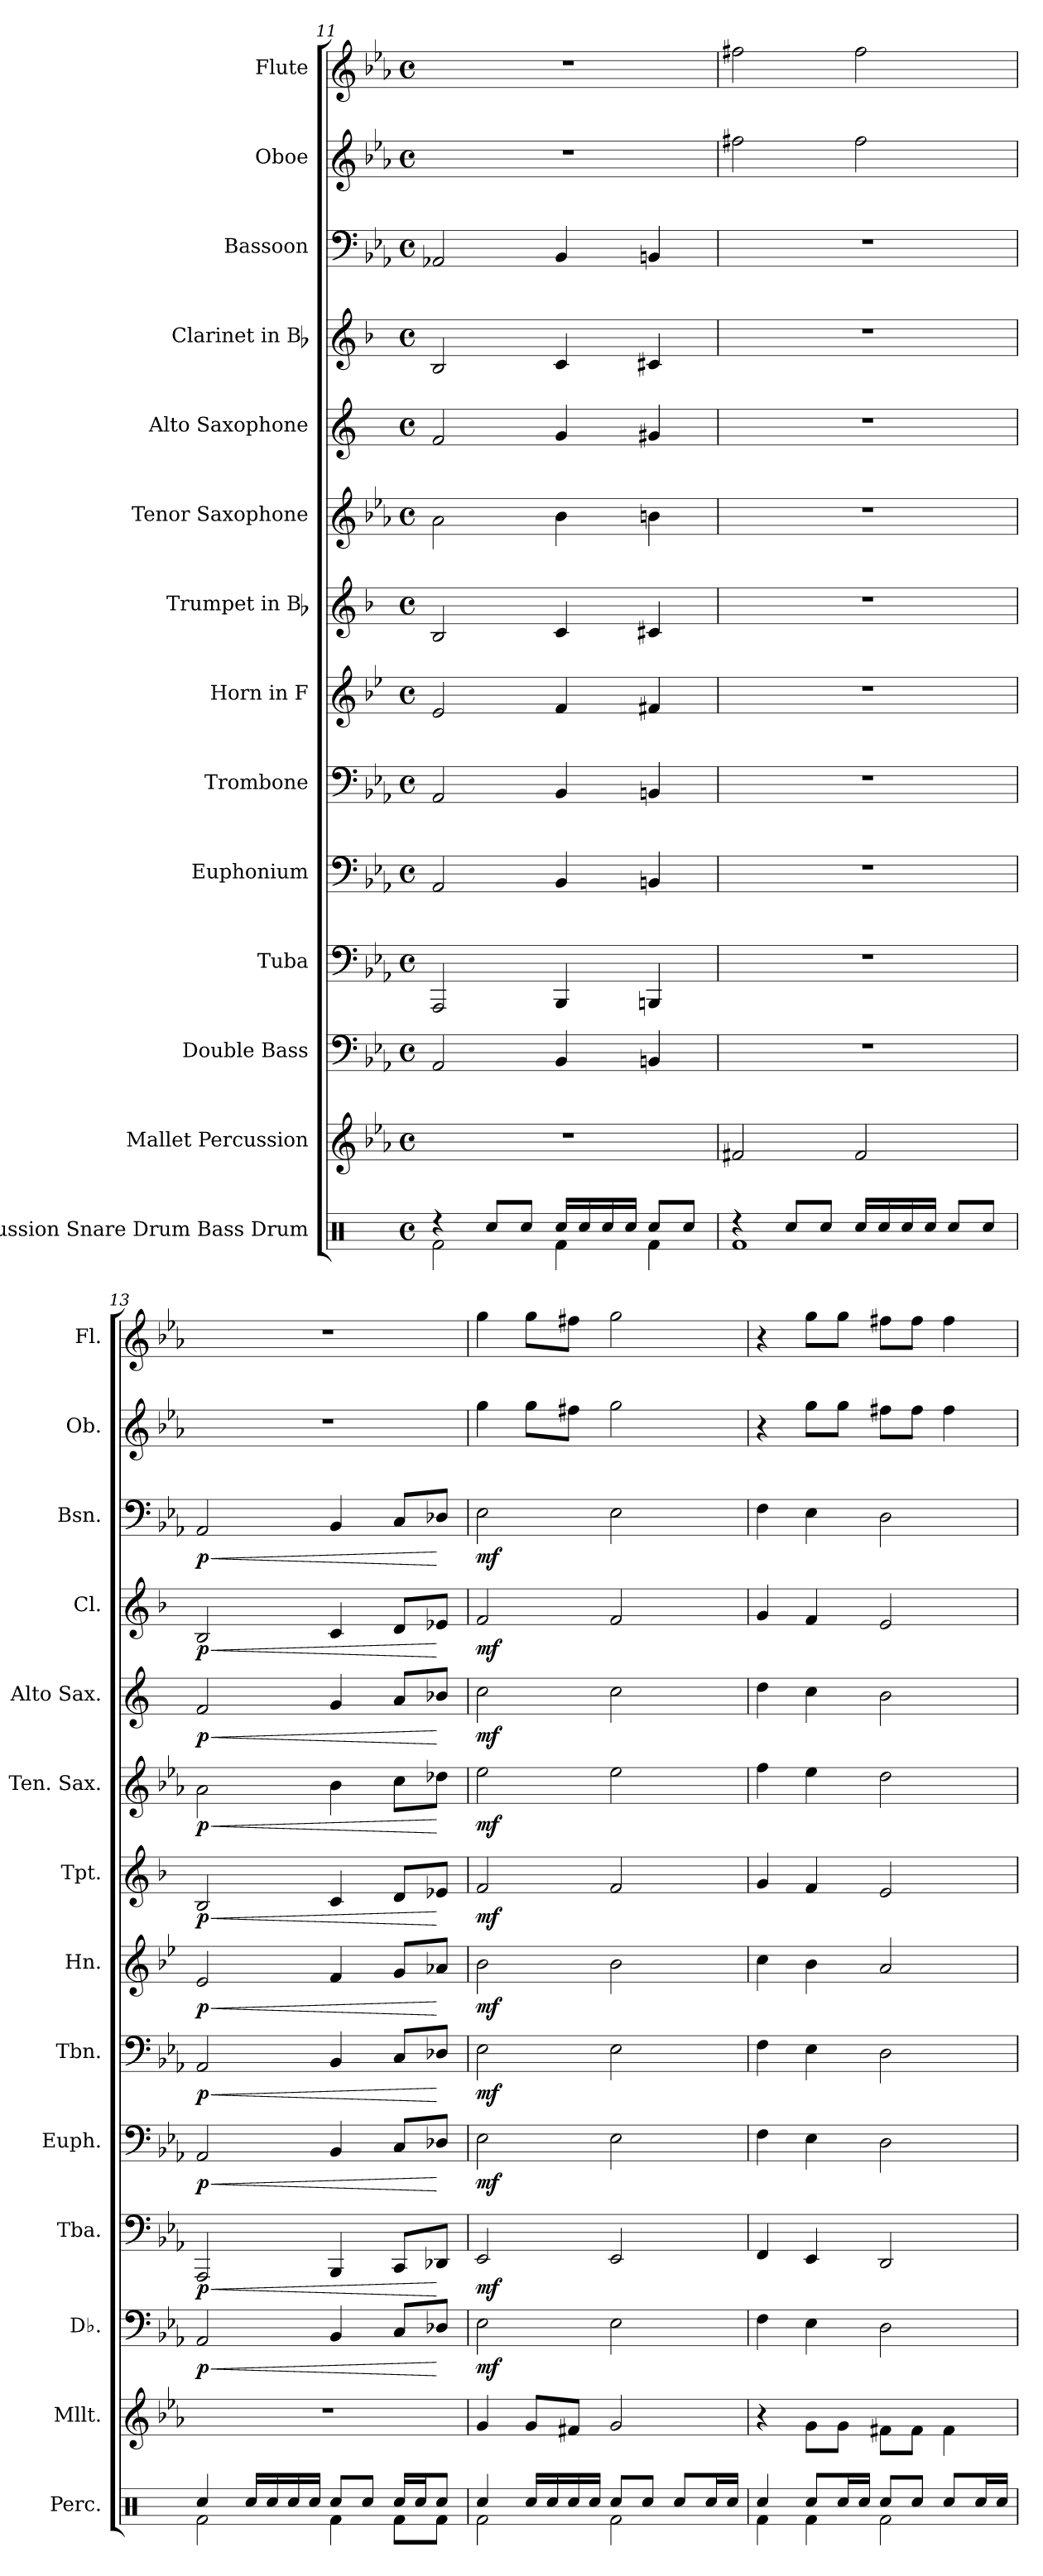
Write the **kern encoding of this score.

**kern	**kern	**kern	**dynam	**kern	**dynam	**kern	**dynam	**kern	**dynam	**kern	**dynam	**kern	**dynam	**kern	**dynam	**kern	**dynam	**kern	**dynam	**kern	**dynam	**kern	**kern
*part14	*part13	*part12	*part12	*part11	*part11	*part10	*part10	*part9	*part9	*part8	*part8	*part7	*part7	*part6	*part6	*part5	*part5	*part4	*part4	*part3	*part3	*part2	*part1
*staff14	*staff13	*staff12	*staff12	*staff11	*staff11	*staff10	*staff10	*staff9	*staff9	*staff8	*staff8	*staff7	*staff7	*staff6	*staff6	*staff5	*staff5	*staff4	*staff4	*staff3	*staff3	*staff2	*staff1
*I"Percussion Snare Drum Bass Drum	*I"Mallet Percussion	*I"Double Bass	*	*I"Tuba	*	*I"Euphonium	*	*I"Trombone	*	*I"Horn in F	*	*I"Trumpet in Bb	*	*I"Tenor Saxophone	*	*I"Alto Saxophone	*	*I"Clarinet in Bb	*	*I"Bassoon	*	*I"Oboe	*I"Flute
*I'Perc.	*I'Mllt.	*I'Db.	*	*I'Tba.	*	*I'Euph.	*	*I'Tbn.	*	*I'Hn.	*	*I'Tpt.	*	*I'Ten. Sax.	*	*I'Alto Sax.	*	*I'Cl.	*	*I'Bsn.	*	*I'Ob.	*I'Fl.
*clefX	*clefG2	*clefF4	*	*clefF4	*	*clefF4	*	*clefF4	*	*clefG2	*	*clefG2	*	*clefG2	*	*clefG2	*	*clefG2	*	*clefF4	*	*clefG2	*clefG2
*	*ITrd-14c-24	*ITrd7c12	*	*	*	*	*	*	*	*ITrd4c7	*	*ITrd1c2	*	*ITrd8c14	*	*ITrd5c9	*	*ITrd1c2	*	*	*	*	*
*k[]	*k[b-e-a-]	*k[b-e-a-]	*	*k[b-e-a-]	*	*k[b-e-a-]	*	*k[b-e-a-]	*	*k[b-e-a-]	*	*k[b-e-a-]	*	*k[b-e-a-]	*	*k[b-e-a-]	*	*k[b-e-a-]	*	*k[b-e-a-]	*	*k[b-e-a-]	*k[b-e-a-]
*C:	*E-:	*E-:	*	*E-:	*	*E-:	*	*E-:	*	*E-:	*	*E-:	*	*E-:	*	*E-:	*	*E-:	*	*E-:	*	*E-:	*E-:
*M4/4	*M4/4	*M4/4	*	*M4/4	*	*M4/4	*	*M4/4	*	*M4/4	*	*M4/4	*	*M4/4	*	*M4/4	*	*M4/4	*	*M4/4	*	*M4/4	*M4/4
*met(c)	*met(c)	*met(c)	*	*met(c)	*	*met(c)	*	*met(c)	*	*met(c)	*	*met(c)	*	*met(c)	*	*met(c)	*	*met(c)	*	*met(c)	*	*met(c)	*met(c)
=11	=11	=11	=11	=11	=11	=11	=11	=11	=11	=11	=11	=11	=11	=11	=11	=11	=11	=11	=11	=11	=11	=11	=11
*^	*	*	*	*	*	*	*	*	*	*	*	*	*	*	*	*	*	*	*	*	*	*	*
4r	2Rfi\	1r	2AAA-i/	.	2AAA-i/	.	2AA-i/	.	2AA-i/	.	2A-i/	.	2A-i/	.	2A-i\	.	2A-i/	.	2A-i/	.	2AA-Xi/	.	1r	1r
8Rcci/L	.	.	.	.	.	.	.	.	.	.	.	.	.	.	.	.	.	.	.	.	.	.	.	.
8Rcci/J	.	.	.	.	.	.	.	.	.	.	.	.	.	.	.	.	.	.	.	.	.	.	.	.
16Rcci/LL	4Rfi\	.	4BBB-i/	.	4BBB-i/	.	4BB-i/	.	4BB-i/	.	4B-i/	.	4B-i/	.	4B-i\	.	4B-i/	.	4B-i/	.	4BB-i/	.	.	.
16Rcci/	.	.	.	.	.	.	.	.	.	.	.	.	.	.	.	.	.	.	.	.	.	.	.	.
16Rcci/	.	.	.	.	.	.	.	.	.	.	.	.	.	.	.	.	.	.	.	.	.	.	.	.
16Rcci/JJ	.	.	.	.	.	.	.	.	.	.	.	.	.	.	.	.	.	.	.	.	.	.	.	.
8Rcci/L	4Rfi\	.	4BBBni/	.	4BBBni/	.	4BBni/	.	4BBni/	.	4Bni/	.	4Bni/	.	4Bni\	.	4Bni/	.	4Bni/	.	4BBni/	.	.	.
8Rcci/J	.	.	.	.	.	.	.	.	.	.	.	.	.	.	.	.	.	.	.	.	.	.	.	.
=12	=12	=12	=12	=12	=12	=12	=12	=12	=12	=12	=12	=12	=12	=12	=12	=12	=12	=12	=12	=12	=12	=12	=12	=12
4r	1Rfi	2fff#Xi/	1r	.	1r	.	1r	.	1r	.	1r	.	1r	.	1r	.	1r	.	1r	.	1r	.	2ff#Xi\	2ff#Xi\
8Rcci/L	.	.	.	.	.	.	.	.	.	.	.	.	.	.	.	.	.	.	.	.	.	.	.	.
8Rcci/J	.	.	.	.	.	.	.	.	.	.	.	.	.	.	.	.	.	.	.	.	.	.	.	.
16Rcci/LL	.	2fff#i/	.	.	.	.	.	.	.	.	.	.	.	.	.	.	.	.	.	.	.	.	2ff#i\	2ff#i\
16Rcci/	.	.	.	.	.	.	.	.	.	.	.	.	.	.	.	.	.	.	.	.	.	.	.	.
16Rcci/	.	.	.	.	.	.	.	.	.	.	.	.	.	.	.	.	.	.	.	.	.	.	.	.
16Rcci/JJ	.	.	.	.	.	.	.	.	.	.	.	.	.	.	.	.	.	.	.	.	.	.	.	.
8Rcci/L	.	.	.	.	.	.	.	.	.	.	.	.	.	.	.	.	.	.	.	.	.	.	.	.
8Rcci/J	.	.	.	.	.	.	.	.	.	.	.	.	.	.	.	.	.	.	.	.	.	.	.	.
=13	=13	=13	=13	=13	=13	=13	=13	=13	=13	=13	=13	=13	=13	=13	=13	=13	=13	=13	=13	=13	=13	=13	=13	=13
!	!	!	!	!LO:HP:b	!	!LO:HP:b	!	!LO:HP:b	!	!LO:HP:b	!	!LO:HP:b	!	!LO:HP:b	!	!LO:HP:b	!	!LO:HP:b	!	!LO:HP:b	!	!LO:HP:b	!	!
4Rcci/	2Rfi\	1r	2AAA-i/	< p	2AAA-i/	< p	2AA-i/	< p	2AA-i/	< p	2A-i/	< p	2A-i/	< p	2A-i\	< p	2A-i/	< p	2A-i/	< p	2AA-i/	< p	1r	1r
16Rcci/LL	.	.	.	.	.	.	.	.	.	.	.	.	.	.	.	.	.	.	.	.	.	.	.	.
16Rcci/	.	.	.	.	.	.	.	.	.	.	.	.	.	.	.	.	.	.	.	.	.	.	.	.
16Rcci/	.	.	.	.	.	.	.	.	.	.	.	.	.	.	.	.	.	.	.	.	.	.	.	.
16Rcci/JJ	.	.	.	.	.	.	.	.	.	.	.	.	.	.	.	.	.	.	.	.	.	.	.	.
8Rcci/L	4Rfi\	.	4BBB-i/	.	4BBB-i/	.	4BB-i/	.	4BB-i/	.	4B-i/	.	4B-i/	.	4B-i\	.	4B-i/	.	4B-i/	.	4BB-i/	.	.	.
8Rcci/J	.	.	.	.	.	.	.	.	.	.	.	.	.	.	.	.	.	.	.	.	.	.	.	.
16Rcci/LL	8Rfi\L	.	8CCi/L	.	8CCi/L	.	8Ci/L	.	8Ci/L	.	8ci/L	.	8ci/L	.	8ci\L	.	8ci/L	.	8ci/L	.	8Ci/L	.	.	.
16Rcci/J	.	.	.	.	.	.	.	.	.	.	.	.	.	.	.	.	.	.	.	.	.	.	.	.
8Rcci/J	8Rfi\J	.	8DD-Xi/J	[	8DD-Xi/J	[	8D-Xi/J	[	8D-Xi/J	[	8d-Xi/J	[	8d-Xi/J	[	8d-Xi\J	[	8d-Xi/J	[	8d-Xi/J	[	8D-Xi/J	[	.	.
=14	=14	=14	=14	=14	=14	=14	=14	=14	=14	=14	=14	=14	=14	=14	=14	=14	=14	=14	=14	=14	=14	=14	=14	=14
4Rcci/	2Rfi\	4gggi/	2EE-i\	mf	2EE-i/	mf	2E-i\	mf	2E-i\	mf	2e-i\	mf	2e-i/	mf	2e-i\	mf	2e-i\	mf	2e-i/	mf	2E-i\	mf	4ggi\	4ggi\
16Rcci/LL	.	8gggi/L	.	.	.	.	.	.	.	.	.	.	.	.	.	.	.	.	.	.	.	.	8ggi\L	8ggi\L
16Rcci/	.	.	.	.	.	.	.	.	.	.	.	.	.	.	.	.	.	.	.	.	.	.	.	.
16Rcci/	.	8fff#Xi/J	.	.	.	.	.	.	.	.	.	.	.	.	.	.	.	.	.	.	.	.	8ff#Xi\J	8ff#Xi\J
16Rcci/JJ	.	.	.	.	.	.	.	.	.	.	.	.	.	.	.	.	.	.	.	.	.	.	.	.
8Rcci/L	2Rfi\	2gggi/	2EE-i\	.	2EE-i/	.	2E-i\	.	2E-i\	.	2e-i\	.	2e-i/	.	2e-i\	.	2e-i\	.	2e-i/	.	2E-i\	.	2ggi\	2ggi\
8Rcci/J	.	.	.	.	.	.	.	.	.	.	.	.	.	.	.	.	.	.	.	.	.	.	.	.
8Rcci/L	.	.	.	.	.	.	.	.	.	.	.	.	.	.	.	.	.	.	.	.	.	.	.	.
16Rcci/L	.	.	.	.	.	.	.	.	.	.	.	.	.	.	.	.	.	.	.	.	.	.	.	.
16Rcci/JJ	.	.	.	.	.	.	.	.	.	.	.	.	.	.	.	.	.	.	.	.	.	.	.	.
=15	=15	=15	=15	=15	=15	=15	=15	=15	=15	=15	=15	=15	=15	=15	=15	=15	=15	=15	=15	=15	=15	=15	=15	=15
4Rcci/	4Rfi\	4r	4FFi\	.	4FFi/	.	4Fi\	.	4Fi\	.	4fi\	.	4fi/	.	4fi\	.	4fi\	.	4fi/	.	4Fi\	.	4r	4r
8Rcci/L	4Rfi\	8gggi\L	4EE-i\	.	4EE-i/	.	4E-i\	.	4E-i\	.	4e-i\	.	4e-i/	.	4e-i\	.	4e-i\	.	4e-i/	.	4E-i\	.	8ggi\L	8ggi\L
16Rcci/L	.	8gggi\J	.	.	.	.	.	.	.	.	.	.	.	.	.	.	.	.	.	.	.	.	8ggi\J	8ggi\J
16Rcci/JJ	.	.	.	.	.	.	.	.	.	.	.	.	.	.	.	.	.	.	.	.	.	.	.	.
8Rcci/L	2Rfi\	8fff#Xi\L	2DDi\	.	2DDi/	.	2Di\	.	2Di\	.	2di/	.	2di/	.	2di\	.	2di\	.	2di/	.	2Di\	.	8ff#Xi\L	8ff#Xi\L
8Rcci/J	.	8fff#i\J	.	.	.	.	.	.	.	.	.	.	.	.	.	.	.	.	.	.	.	.	8ff#i\J	8ff#i\J
8Rcci/L	.	4fff#i\	.	.	.	.	.	.	.	.	.	.	.	.	.	.	.	.	.	.	.	.	4ff#i\	4ff#i\
16Rcci/L	.	.	.	.	.	.	.	.	.	.	.	.	.	.	.	.	.	.	.	.	.	.	.	.
16Rcci/JJ	.	.	.	.	.	.	.	.	.	.	.	.	.	.	.	.	.	.	.	.	.	.	.	.
*v	*v	*	*	*	*	*	*	*	*	*	*	*	*	*	*	*	*	*	*	*	*	*	*	*
=	=	=	=	=	=	=	=	=	=	=	=	=	=	=	=	=	=	=	=	=	=	=	=
*-	*-	*-	*-	*-	*-	*-	*-	*-	*-	*-	*-	*-	*-	*-	*-	*-	*-	*-	*-	*-	*-	*-	*-
